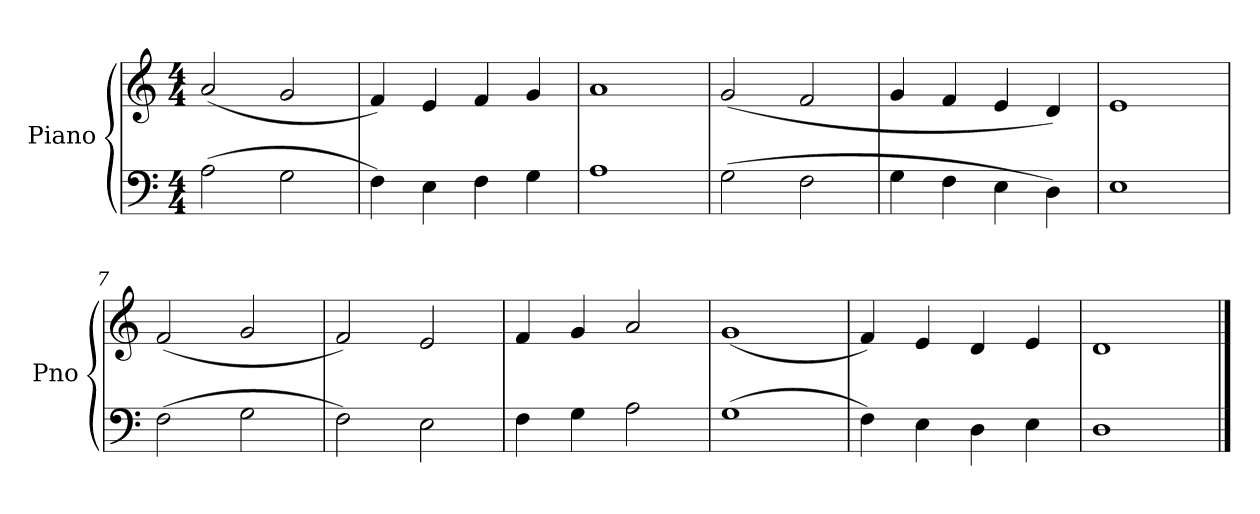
**kern	**kern
*part2	*part1
*staff2	*staff1
*I"Piano	*I"Piano
*I'Pno	*I'Pno
*clefF4	*clefG2
*k[]	*k[]
*M4/4	*M4/4
*MM96	*MM96
=1	=1
(2A\	(2a/
2G\	2g/
=2	=2
4F\)	4f/)
4E\	4e/
4F\	4f/
4G\	4g/
=3	=3
1A	1a
=4	=4
(2G\	(2g/
2F\	2f/
=5	=5
4G\	4g/
4F\	4f/
4E\	4e/
4D\)	4d/)
!!LO:LB:g=z
=6	=6
1E	1e
=7	=7
(2F\	(2f/
2G\	2g/
=8	=8
2F\)	2f/)
2E\	2e/
=9	=9
4F\	4f/
4G\	4g/
2A\	2a/
=10	=10
(1G	(1g
=11	=11
4F\)	4f/)
4E\	4e/
4D\	4d/
4E\	4e/
=12	=12
1D	1d
==	==
*-	*-
